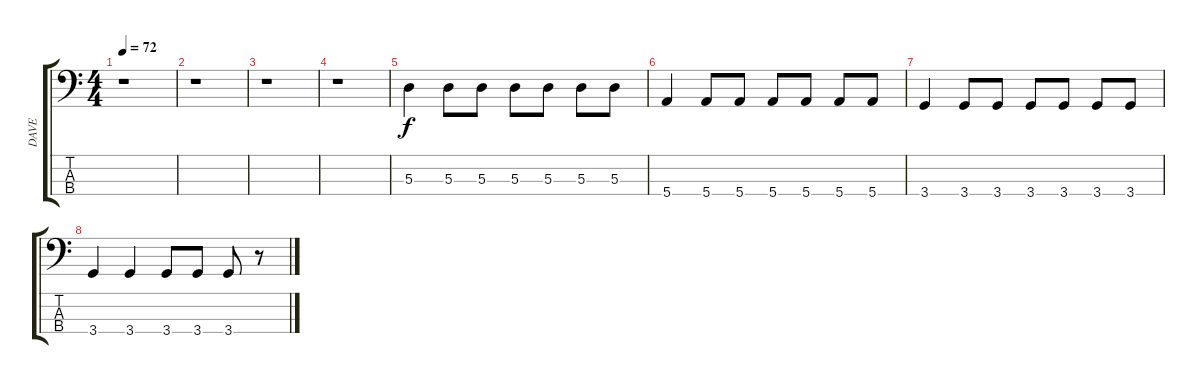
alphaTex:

\track ("DAVE" "DAVE") {instrument electricbasspick}
\staff {score tabs}
\tuning (G2 D2 A1 E1) {hide}
\ts (4 4)
\tempo 72
\clef f4
\ks c
r.1{dy f} |
r.1 |
r.1 |
r.1 |
5.3.4 5.3.8 5.3.8 5.3.8 5.3.8 5.3.8 5.3.8 |
5.4.4 5.4.8 5.4.8 5.4.8 5.4.8 5.4.8 5.4.8 |
3.4.4 3.4.8 3.4.8 3.4.8 3.4.8 3.4.8 3.4.8 |
3.4.4 3.4.4 3.4.8 3.4.8 3.4.8 r.8
